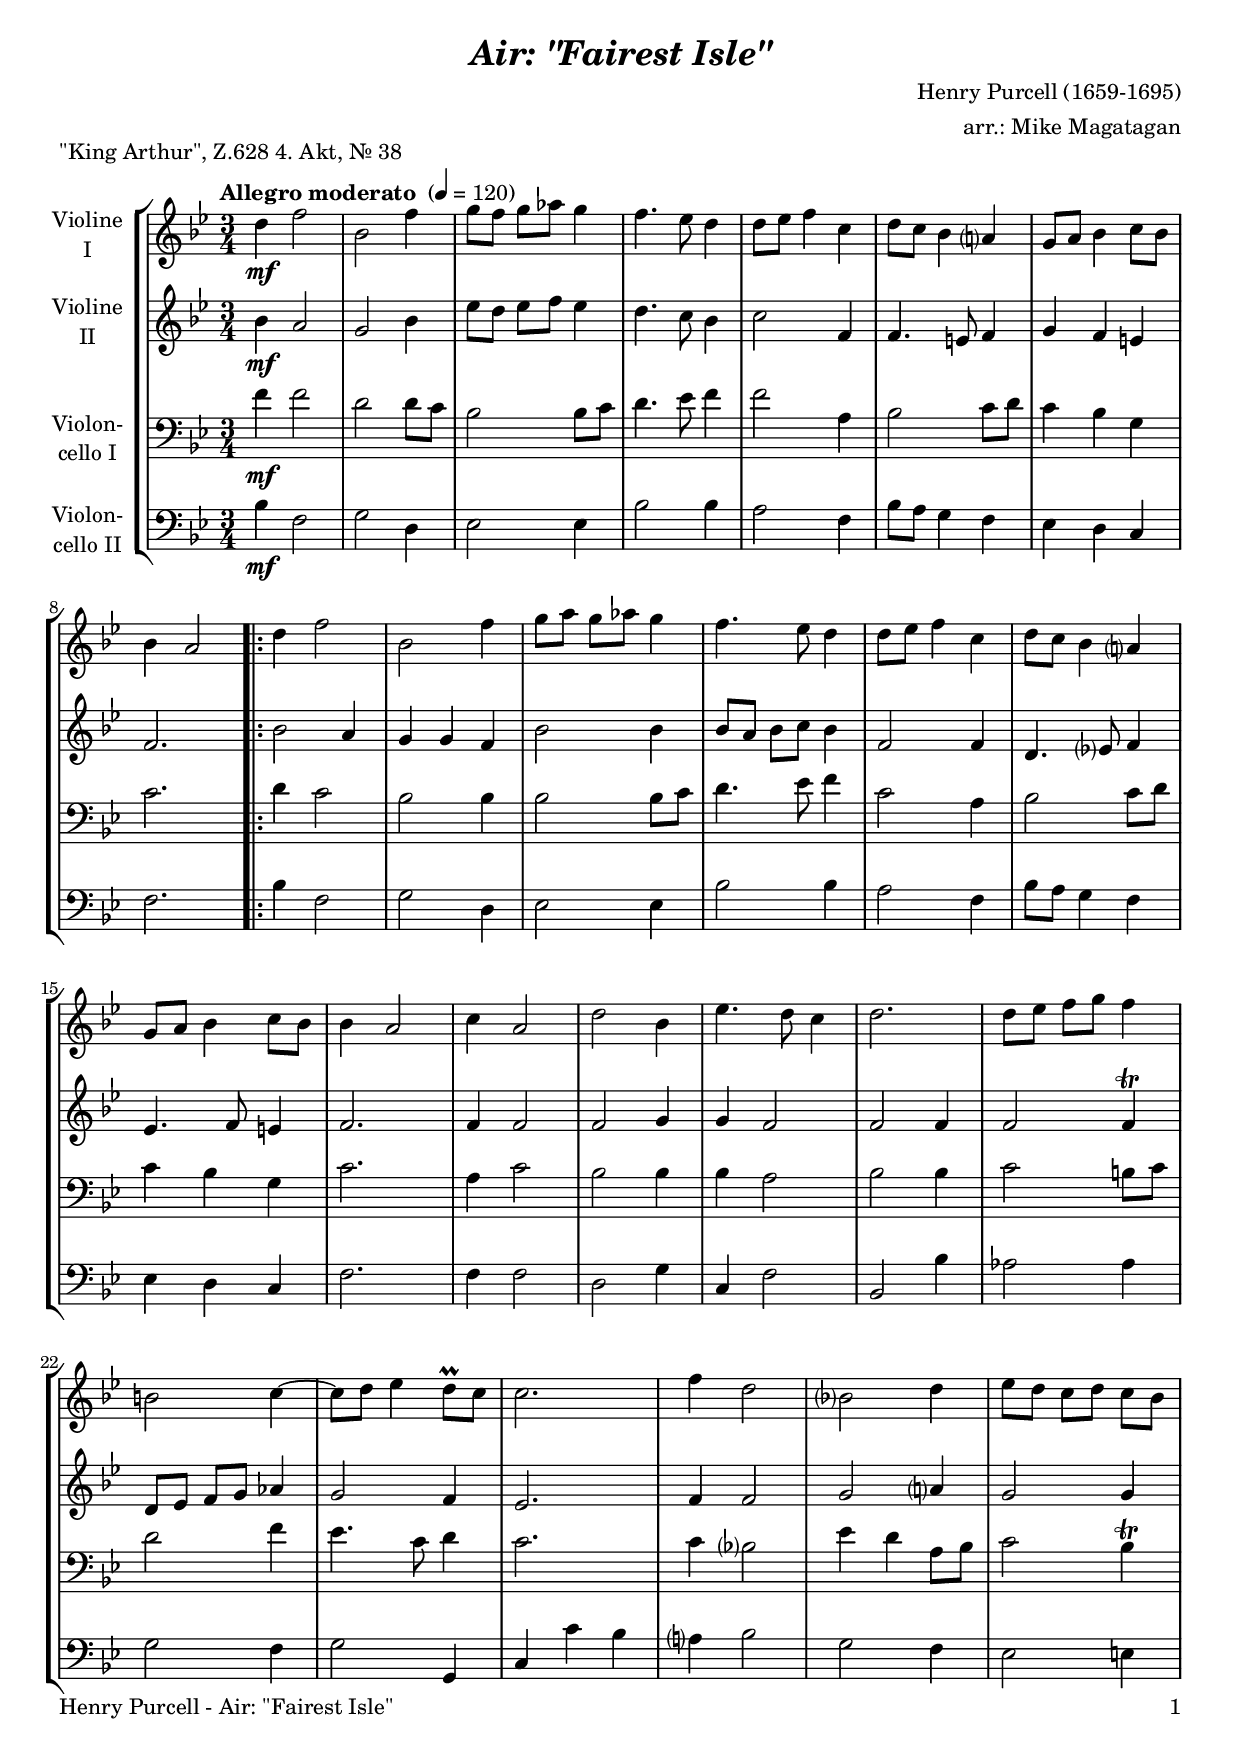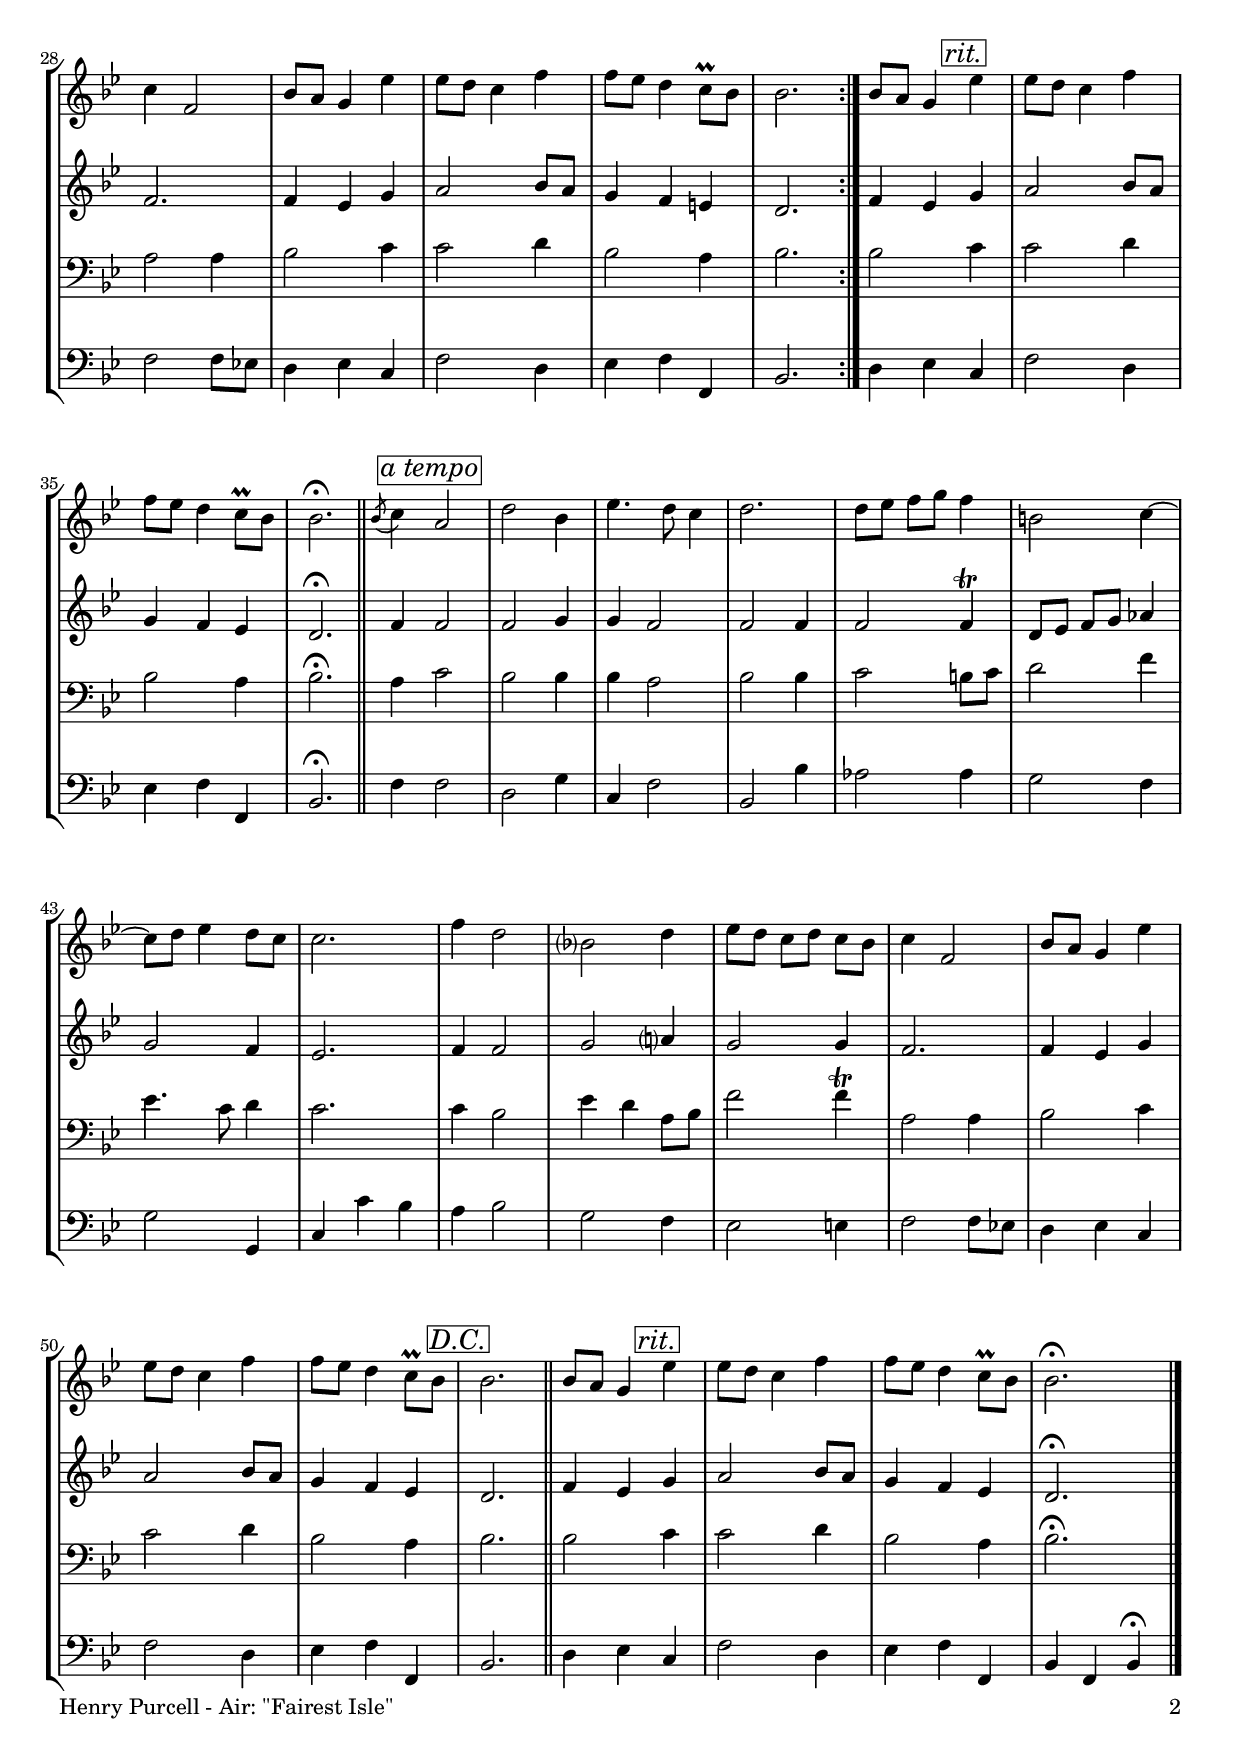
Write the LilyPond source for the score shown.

\version "2.24.1"
\include "deutsch.ly"

#(set-global-staff-size 19)

\header {
  title     = \markup \bold \italic "Air: \"Fairest Isle\""
  composer  = "Henry Purcell (1659-1695)"
  arranger  = "arr.: Mike Magatagan"
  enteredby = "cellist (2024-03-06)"
  piece = "\"King Arthur\", Z.628 4. Akt, Nr. 38"
}

voiceconsts = {
  \key b \major
  \clef "treble"
  \time 3/4
  \numericTimeSignature
  \compressEmptyMeasures
% Set default beaming for all staves
  \set Timing.beamExceptions = #'()
  \set Timing.baseMoment     = #(ly:make-moment 1 4)
  \set Timing.beatStructure  = #'(1 1 1)
 \tempo "Allegro moderato " 4=120
}

mist = "string ensemble 1"
mivl = "violin"
miba = "cello"

atem = \mark \markup \box \italic "a tempo"
daca = \mark \markup \box \italic "D.C."
rit  = \mark \markup \box \italic "rit."

va = \relative c'' {
 \voiceconsts

 d4\mf f2
 b, f'4
 g8 f g as g4
 f4. es8 d4
 d8 es f4 c
 d8 c b4 a?
 g8 a b4 c8 b
 b4 a2
 
 \repeat volta 2 {
   d4 f2
   b, f'4
   g8 a g as g4
   f4. es8 d4
   d8 es f4 c
   d8 c b4 a?
   g8 a b4 c8 b

   b4 a2
   c4 a2
   d b4
   es4. d8 c4
   d2.
   d8 es f g f4
   h,2 c4~
   c8 d es4 d8\prall c
   c2.

   f4 d2
   b? d4
   es8 d c d c b
   c4 f,2
   b8 a g4 es'
   es8 d c4 f
   f8 es d4 c8\prall b
   b2.
 }

 b8 a g4 \rit es'
 es8 d c4 f
 f8 es d4 c8\prall b
 b2.\fermata \bar "||"
 \acciaccatura b8 c4 \atem a2
 d b4
 es4. d8 c4
 d2.
 d8 es f g f4

 h,2 c4~
 c8 d es4 d8 c
 c2.
 f4 d2
 b? d4
 es8 d c d c b
 c4 f,2
 b8 a g4 es'
 es8 d c4 f

 f8 es d4 c8\prall b \daca
 b2. \bar "||"
 b8 a g4 \rit es'
 es8 d c4 f
 f8 es d4 c8\prall b
 b2.\fermata \bar "|."
}

vb = \relative c'' {
 \voiceconsts

 b4\mf a2
 g b4
 es8 d es f es4
 d4. c8 b4
 c2 f,4
 f4. e8 f4
 g f e
 f2.
 
 \repeat volta 2 {
   b2 a4
   g g f
   b2 b4
   b8 a b c b4
   f2 f4
   d4. es?8 f4
   es4. f8 e4

   f2.
   f4 f2
   f g4
   g f2
   f f4
   f2 f4\trill
   d8 es f g as4
   g2 f4
   es2.

   f4 f2
   g a?4
   g2 g4
   f2.
   f4 es g
   a2 b8 a
   g4 f e
   d2.
 }

 f4 es \rit g
 a2 b8 a
 g4 f es
 d2.\fermata \bar "||"
 \grace s8 f4 \atem f2
 f g4
 g f2
 f f4
 f2 f4\trill

 d8 es f g as4
 g2 f4
 es2.
 f4 f2
 g a?4
 g2 g4
 f2.
 f4 es g

 a2 b8 a
 g4 f es \daca
 d2. \bar "||"
 f4 es \rit g
 a2 b8 a
 g4 f es
 d2.\fermata \bar "|."
}

vc = \relative c' {
 \voiceconsts
 \clef "bass"

 f4\mf f2
 d d8 c
 b2 b8 c
 d4. es8 f4
 f2 a,4
 b2 c8 d
 c4 b g
 c2.
 
 \repeat volta 2 {
   d4 c2
   b b4
   b2 b8 c
   d4. es8 f4
   c2 a4
   b2 c8 d
   c4 b g
   c2.

   a4 c2
   b b4
   b a2
   b b4
   c2 h8 c
   d2 f4
   es4. c8 d4
   c2.
   c4 b?2

   es4 d a8 b
   c2 b4\trill
   a2 a4
   b2 c4
   c2 d4
   b2 a4
   b2.
 }

 b2 \rit c4
 c2 d4
 b2 a4
 b2.\fermata \bar "||"
 \grace s8 a4 \atem c2
 b b4
 b a2
 b b4
 c2 h8 c

 d2 f4
 es4. c8 d4
 c2.
 c4 b2
 es4 d a8 b
 f'2 f4\trill
 a,2 a4
 b2 c4
 c2 d4

 b2 a4 \daca
 b2. \bar "||"
 b2 \rit c4
 c2 d4
 b2 a4
 b2.\fermata \bar "|."
}

vd = \relative c' {
 \voiceconsts
 \clef "bass"

 b4\mf f2
 g d4
 es2 es4
 b'2 b4
 a2 f4
 b8 a g4 f
 es d c
 f2.
 
 \repeat volta 2 {
   b4 f2
   g d4
   es2 es4
   b'2 b4
   a2 f4
   b8 a g4 f
   es d c
   f2.
   f4 f2

   d2 g4
   c, f2
   b, b'4
   as2 as4
   g2 f4
   g2 g,4
   c c' b
   a? b2
   g f4

   es2 e4
   f2 f8 es!
   d4 es c
   f2 d4
   es f f,
   b2.
 }

 d4 es \rit c
 f2 d4
 es f f,
 b2.\fermata \bar "||"
 \grace s8 f'4 \atem f2
 d g4
 c, f2
 b, b'4
 as2 as4

 g2 f4
 g2 g,4
 c c' b
 a b2
 g f4
 es2 e4
 f2 f8 es!
 d4 es c
 f2 d4

 es f f, \daca
 b2. \bar "||"
 d4 es \rit c
 f2 d4
 es f f,
 b f b\fermata \bar "|."
}


music = \new StaffGroup <<
      \new Staff {
	\set Staff.midiInstrument = \mivl
	\set Staff.instrumentName = \markup \center-column { "Violine" "I" }
	\transpose b b { \va }
      }

      \new Staff {
	\set Staff.midiInstrument = \mivl
	\set Staff.instrumentName = \markup \center-column { "Violine" "II" }
	\transpose b b { \vb }
      }

      \new Staff {
	\set Staff.midiInstrument = \miba
	\set Staff.instrumentName = \markup \center-column { "Violon-" "cello I" }
	\transpose b b { \vc }
      }

      \new Staff {
	\set Staff.midiInstrument = \miba
	\set Staff.instrumentName = \markup \center-column { "Violon-" "cello II" }
	\transpose b b { \vd }
      }
>>

\book {
   \paper {
    print-page-number = ##t
    print-first-page-number = ##t
    ragged-last-bottom = ##f
    oddHeaderMarkup = \markup \null
    evenHeaderMarkup = \markup \null
    oddFooterMarkup = \markup {
      \fill-line {
        \if \should-print-page-number
        "Henry Purcell - Air: \"Fairest Isle\"" \fromproperty #'page:page-number-string
      }
    }
    evenFooterMarkup = \oddFooterMarkup
  } \score {
    \music
    \layout {}
  }

  \score {
    \unfoldRepeats \music

    \midi {
      \context {
        \Score
      }
    }
  }
}